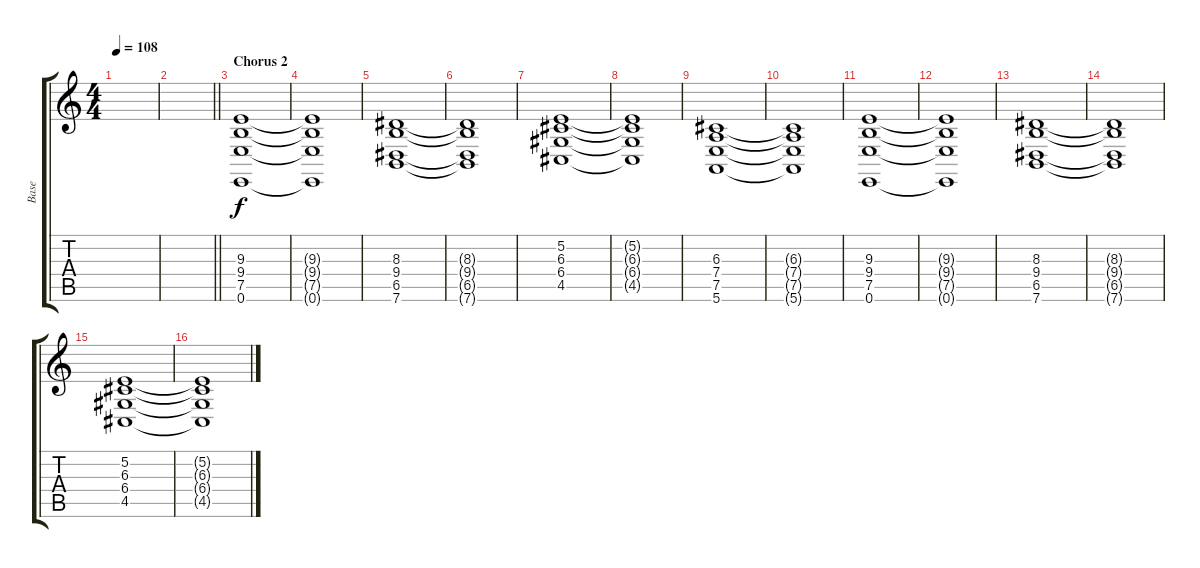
\track ("Base" "Base") {instrument synthstrings2}
\staff {score tabs}
\tuning (E4 B3 G3 D3 A2 E2) {hide}
\ts (4 4)
\tempo 108
\clef g2
\ks c
|
\barLineRight lightlight
|
\section ("" "Chorus 2")
(9.3 9.4 7.5 0.6).1 |
(9.3{t} 9.4{t} 7.5{t} 0.6{t}).1 |
(8.3 9.4 6.5 7.6).1 |
(8.3{t} 9.4{t} 6.5{t} 7.6{t}).1 |
(5.2 6.3 6.4 4.5).1 |
(5.2{t} 6.3{t} 6.4{t} 4.5{t}).1 |
(6.3 7.4 7.5 5.6).1 |
(6.3{t} 7.4{t} 7.5{t} 5.6{t}).1 |
(9.3 9.4 7.5 0.6).1 |
(9.3{t} 9.4{t} 7.5{t} 0.6{t}).1 |
(8.3 9.4 6.5 7.6).1 |
(8.3{t} 9.4{t} 6.5{t} 7.6{t}).1 |
(5.2 6.3 6.4 4.5).1 |
(5.2{t} 6.3{t} 6.4{t} 4.5{t}).1
